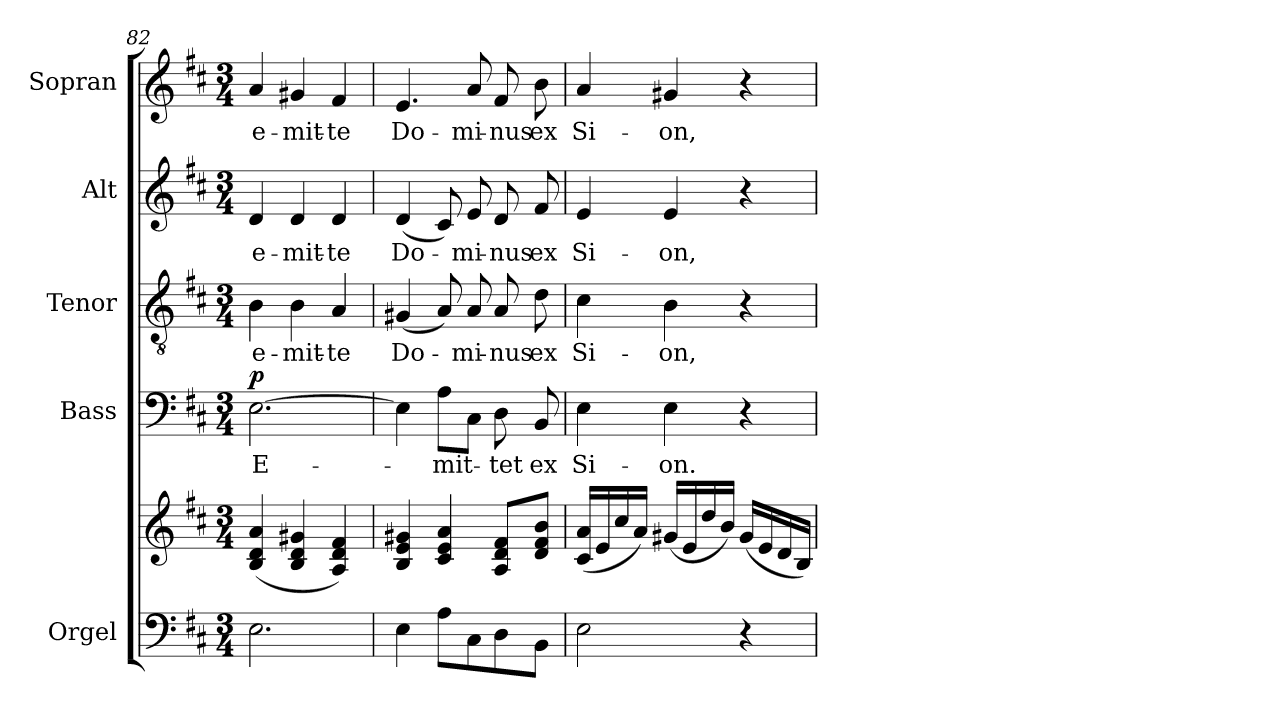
**kern	**kern	**kern	**text	**dynam	**kern	**text	**kern	**text	**kern	**text
*part5	*part5	*part4	*part4	*part4	*part3	*part3	*part2	*part2	*part1	*part1
*staff6	*staff5	*staff4	*staff4	*staff4	*staff3	*staff3	*staff2	*staff2	*staff1	*staff1
*I"Orgel	*	*I"Bass	*	*	*I"Tenor	*	*I"Alt	*	*I"Sopran	*
*I'Org.	*	*I'B.	*	*	*I'T.	*	*I'A.	*	*I'S.	*
*clefF4	*clefG2	*clefF4	*	*	*clefGv2	*	*clefG2	*	*clefG2	*
*k[f#c#]	*k[f#c#]	*k[f#c#]	*	*	*k[f#c#]	*	*k[f#c#]	*	*k[f#c#]	*
*D:	*D:	*D:	*	*	*D:	*	*D:	*	*D:	*
*M3/4	*M3/4	*M3/4	*	*	*M3/4	*	*M3/4	*	*M3/4	*
=82	=82	=82	=82	=82	=82	=82	=82	=82	=82	=82
!	!	!	!LO:LY:b	!LO:DY:a	!	!LO:LY:b	!	!LO:LY:b	!	!LO:LY:b
2.E\	(<4B/ 4d/ 4a/	[2.E\	E-	p	4B\	e-	4d/	e-	4a/	e-
!	!	!	!	!	!	!LO:LY:b	!	!LO:LY:b	!	!LO:LY:b
.	4B/ 4d/ 4g#X/	.	.	.	4B\	-mit-	4d/	-mit-	4g#X/	-mit-
!	!	!	!	!	!	!LO:LY:b	!	!LO:LY:b	!	!LO:LY:b
.	4A/ 4d/ 4f#/)	.	.	.	4A/	-te	4d/	-te	4f#/	-te
!!LO:LB:g=z
=83	=83	=83	=83	=83	=83	=83	=83	=83	=83	=83
!	!	!	!	!	!	!LO:LY:b	!	!LO:LY:b	!	!LO:LY:b
4E\	4B/ 4e/ 4g#X/	4E\]	.	.	(<4G#X/	Do-	(<4d/	Do-	4.e/	Do-
!	!	!	!LO:LY:b	!	!	!	!	!	!	!
8A\L	4c#/ 4e/ 4a/	8A\L	-mit-	.	8A/)	.	8c#/)	.	.	.
!	!	!	!	!	!	!LO:LY:b	!	!LO:LY:b	!	!LO:LY:b
8C#\	.	8C#\J	.	.	8A/	-mi-	8e/	-mi-	8a/	-mi-
!	!	!	!LO:LY:b	!	!	!LO:LY:b	!	!LO:LY:b	!	!LO:LY:b
8D\	8A/ 8d/ 8f#/L	8D\	-tet	.	8A/	-nus	8d/	-nus	8f#/	-nus
!	!	!	!LO:LY:b	!	!	!LO:LY:b	!	!LO:LY:b	!	!LO:LY:b
8BB\J	8d/ 8f#/ 8b/J	8BB/	ex	.	8d\	ex	8f#/	ex	8b\	ex
=84	=84	=84	=84	=84	=84	=84	=84	=84	=84	=84
!	!	!	!LO:LY:b	!	!	!LO:LY:b	!	!LO:LY:b	!	!LO:LY:b
2E\	(<16c#/ 16a/LL	4E\	Si-	.	4c#\	Si-	4e/	Si-	4a/	Si-
.	16e/	.	.	.	.	.	.	.	.	.
.	16cc#/	.	.	.	.	.	.	.	.	.
.	16a/JJ)	.	.	.	.	.	.	.	.	.
!	!	!	!LO:LY:b	!	!	!LO:LY:b	!	!LO:LY:b	!	!LO:LY:b
.	(<16g#X/LL	4E\	-on.	.	4B\	-on,	4e/	-on,	4g#X/	-on,
.	16e/	.	.	.	.	.	.	.	.	.
.	16dd/	.	.	.	.	.	.	.	.	.
.	16b/JJ)	.	.	.	.	.	.	.	.	.
4r	(<16g#/LL	4r	.	.	4r	.	4r	.	4r	.
.	16e/	.	.	.	.	.	.	.	.	.
.	16d/	.	.	.	.	.	.	.	.	.
.	16B/JJ)	.	.	.	.	.	.	.	.	.
=	=	=	=	=	=	=	=	=	=	=
*-	*-	*-	*-	*-	*-	*-	*-	*-	*-	*-
